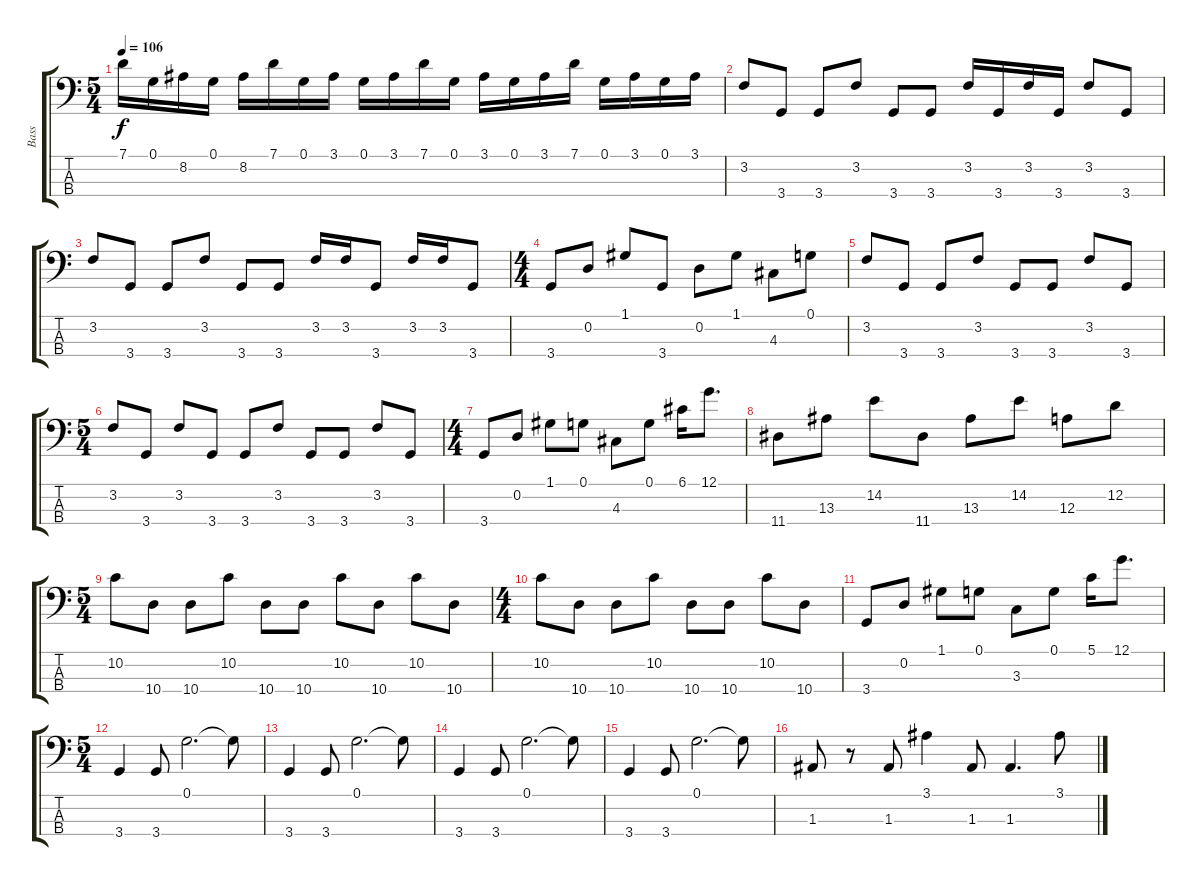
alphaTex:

\track ("Bass" "Bass") {instrument slapbass2}
\staff {score tabs}
\tuning (G2 D2 A1 E1) {hide}
\ts (5 4)
\tempo 106
\clef f4
\ks c
7.1.16{dy f} 0.1.16 8.2.16 0.1.16 8.2.16 7.1.16 0.1.16 3.1.16 0.1.16 3.1.16 7.1.16 0.1.16 3.1.16 0.1.16 3.1.16 7.1.16 0.1.16 3.1.16 0.1.16 3.1.16 |
3.2.8 3.4.8 3.4.8 3.2.8 3.4.8 3.4.8 3.2.16 3.4.16 3.2.16 3.4.16 3.2.8 3.4.8 |
3.2.8 3.4.8 3.4.8 3.2.8 3.4.8 3.4.8 3.2.16 3.2.16 3.4.8 3.2.16 3.2.16 3.4.8 |
\ts (4 4)
3.4.8 0.2.8 1.1.8 3.4.8 0.2.8 1.1.8 4.3.8 0.1.8 |
3.2.8 3.4.8 3.4.8 3.2.8 3.4.8 3.4.8 3.2.8 3.4.8 |
\ts (5 4)
3.2.8 3.4.8 3.2.8 3.4.8 3.4.8 3.2.8 3.4.8 3.4.8 3.2.8 3.4.8 |
\ts (4 4)
3.4.8 0.2.8 1.1.8 0.1.8 4.3.8 0.1.8 6.1.16 12.1.8{d} |
11.4.8 13.3.8 14.2.8 11.4.8 13.3.8 14.2.8 12.3.8 12.2.8 |
\ts (5 4)
10.2.8 10.4.8 10.4.8 10.2.8 10.4.8 10.4.8 10.2.8 10.4.8 10.2.8 10.4.8 |
\ts (4 4)
10.2.8 10.4.8 10.4.8 10.2.8 10.4.8 10.4.8 10.2.8 10.4.8 |
3.4.8 0.2.8 1.1.8 0.1.8 3.3.8 0.1.8 5.1.16 12.1.8{d} |
\ts (5 4)
3.4.4 3.4.8 0.1.2{d} 0.1{t}.8 |
3.4.4 3.4.8 0.1.2{d} 0.1{t}.8 |
3.4.4 3.4.8 0.1.2{d} 0.1{t}.8 |
3.4.4 3.4.8 0.1.2{d} 0.1{t}.8 |
1.3.8 r.8 1.3.8 3.1.4 1.3.8 1.3.4{d} 3.1.8
